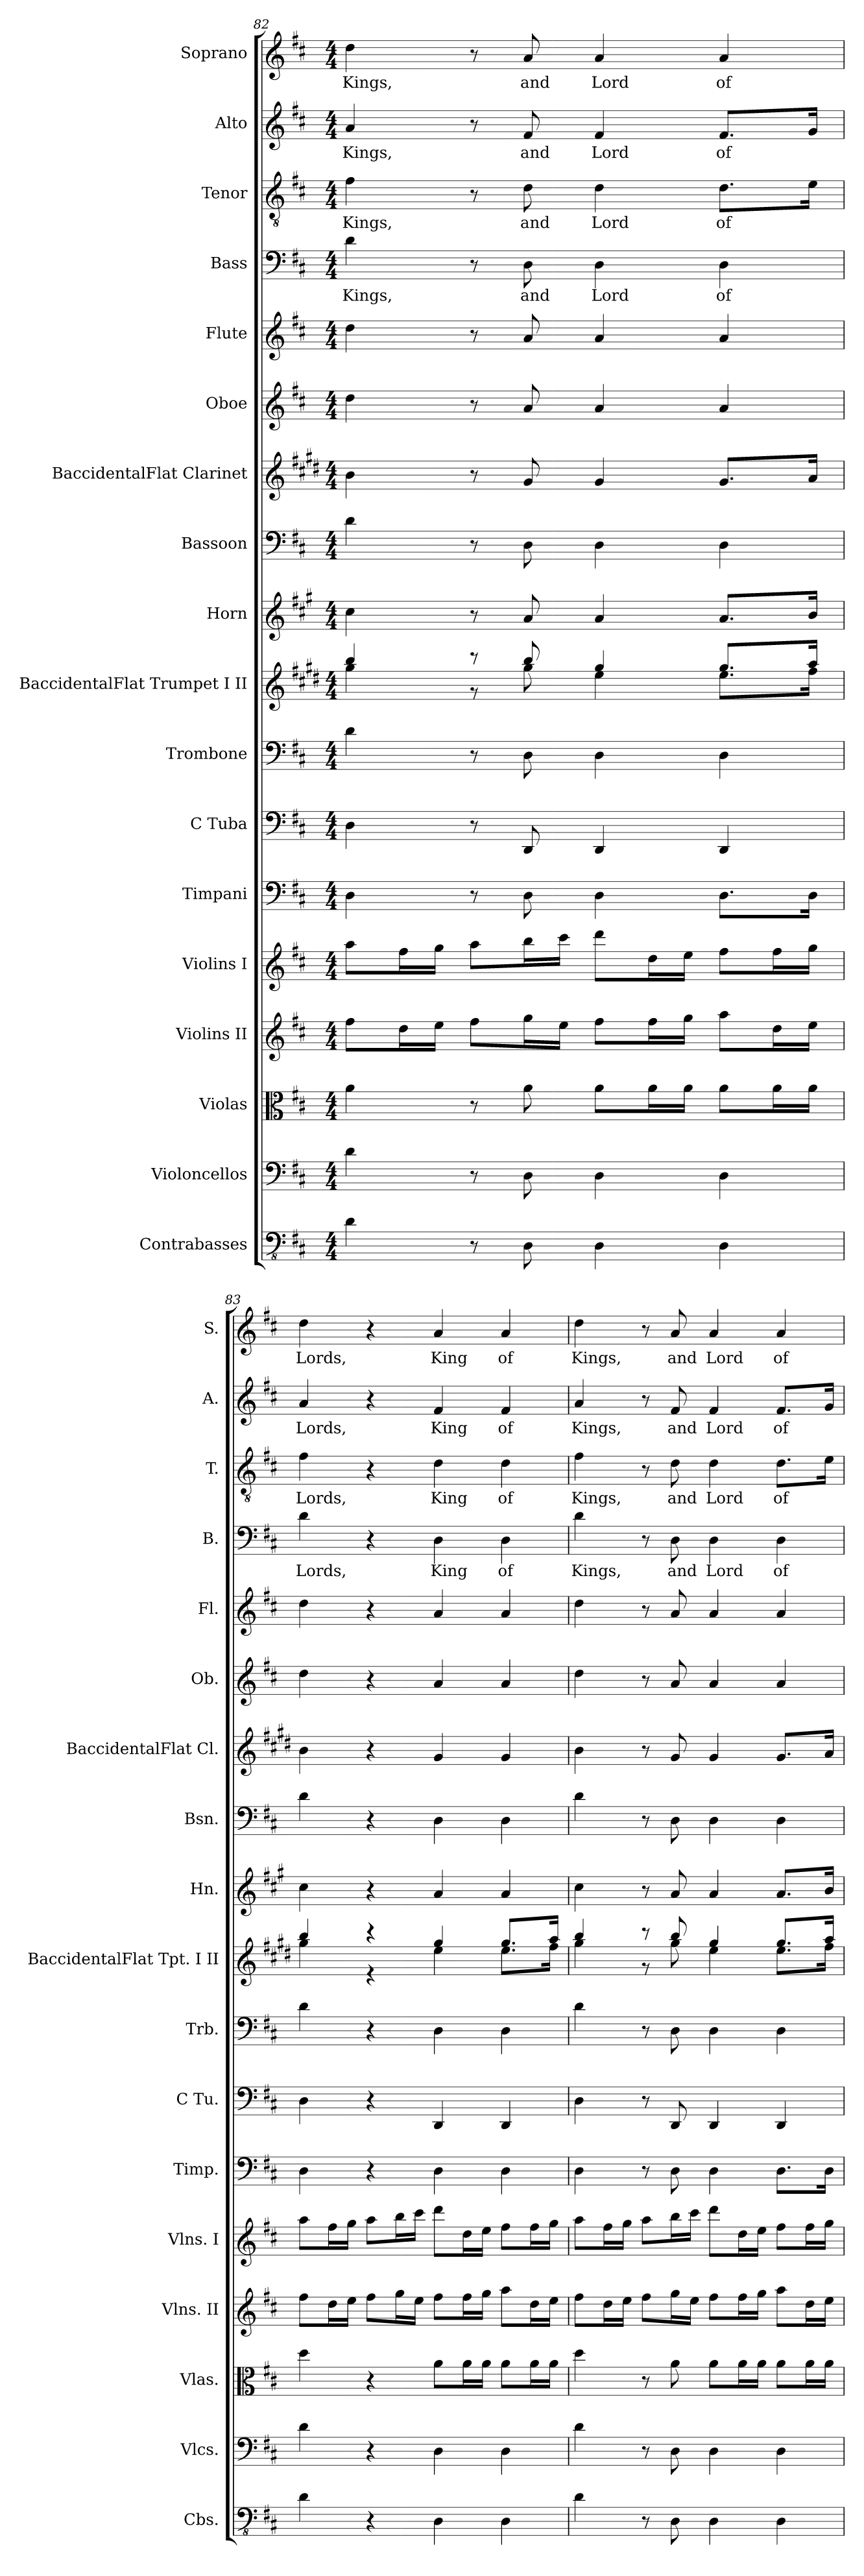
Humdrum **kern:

**kern	**kern	**kern	**kern	**kern	**kern	**kern	**kern	**kern	**kern	**kern	**kern	**kern	**kern	**kern	**text	**kern	**text	**kern	**text	**kern	**text
*part18	*part17	*part16	*part15	*part14	*part13	*part12	*part11	*part10	*part9	*part8	*part7	*part6	*part5	*part4	*part4	*part3	*part3	*part2	*part2	*part1	*part1
*staff18	*staff17	*staff16	*staff15	*staff14	*staff13	*staff12	*staff11	*staff10	*staff9	*staff8	*staff7	*staff6	*staff5	*staff4	*staff4	*staff3	*staff3	*staff2	*staff2	*staff1	*staff1
*I"Contrabasses	*I"Violoncellos	*I"Violas	*I"Violins II	*I"Violins I	*I"Timpani	*I"C Tuba	*I"Trombone	*I"BaccidentalFlat Trumpet I II	*I"Horn	*I"Bassoon	*I"BaccidentalFlat Clarinet	*I"Oboe	*I"Flute	*I"Bass	*	*I"Tenor	*	*I"Alto	*	*I"Soprano	*
*I'Cbs.	*I'Vlcs.	*I'Vlas.	*I'Vlns. II	*I'Vlns. I	*I'Timp.	*I'C Tu.	*I'Trb.	*I'BaccidentalFlat Tpt. I II	*I'Hn.	*I'Bsn.	*I'BaccidentalFlat Cl.	*I'Ob.	*I'Fl.	*I'B.	*	*I'T.	*	*I'A.	*	*I'S.	*
!!LO:PB:g=z
*clefFv4	*clefF4	*clefC3	*clefG2	*clefG2	*clefF4	*clefF4	*clefF4	*clefG2	*clefG2	*clefF4	*clefG2	*clefG2	*clefG2	*clefF4	*	*clefGv2	*	*clefG2	*	*clefG2	*
*	*	*	*	*	*	*	*	*ITrd1c2	*ITrd4c7	*	*ITrd1c2	*	*	*	*	*	*	*	*	*	*
*k[f#c#]	*k[f#c#]	*k[f#c#]	*k[f#c#]	*k[f#c#]	*k[f#c#]	*k[f#c#]	*k[f#c#]	*k[f#c#]	*k[f#c#]	*k[f#c#]	*k[f#c#]	*k[f#c#]	*k[f#c#]	*k[f#c#]	*	*k[f#c#]	*	*k[f#c#]	*	*k[f#c#]	*
*M4/4	*M4/4	*M4/4	*M4/4	*M4/4	*M4/4	*M4/4	*M4/4	*M4/4	*M4/4	*M4/4	*M4/4	*M4/4	*M4/4	*M4/4	*	*M4/4	*	*M4/4	*	*M4/4	*
=82	=82	=82	=82	=82	=82	=82	=82	=82	=82	=82	=82	=82	=82	=82	=82	=82	=82	=82	=82	=82	=82
*	*	*	*	*	*	*	*	*^	*	*	*	*	*	*	*	*	*	*	*	*	*
!	!	!	!	!	!	!	!	!	!	!	!	!	!	!	!	!LO:LY:b	!	!LO:LY:b	!	!LO:LY:b	!	!LO:LY:b
4D\	4d\	4a\	8ff#\L	8aa\L	4D\	4D\	4d\	4aa/	4ff#\	4f#\	4d\	4a\	4dd\	4dd\	4d\	Kings,	4f#\	Kings,	4a/	Kings,	4dd\	Kings,
.	.	.	16dd\L	16ff#\L	.	.	.	.	.	.	.	.	.	.	.	.	.	.	.	.	.	.
.	.	.	16ee\JJ	16gg\JJ	.	.	.	.	.	.	.	.	.	.	.	.	.	.	.	.	.	.
8r	8r	8r	8ff#\L	8aa\L	8r	8r	8r	8r	8r	8r	8r	8r	8r	8r	8r	.	8r	.	8r	.	8r	.
!	!	!	!	!	!	!	!	!	!	!	!	!	!	!	!	!LO:LY:b	!	!LO:LY:b	!	!LO:LY:b	!	!LO:LY:b
8DD\	8D\	8a\	16gg\L	16bb\L	8D\	8DD/	8D\	8aa/	8ff#\	8d/	8D\	8f#/	8a/	8a/	8D\	and	8d\	and	8f#/	and	8a/	and
.	.	.	16ee\JJ	16ccc#\JJ	.	.	.	.	.	.	.	.	.	.	.	.	.	.	.	.	.	.
!	!	!	!	!	!	!	!	!	!	!	!	!	!	!	!	!LO:LY:b	!	!LO:LY:b	!	!LO:LY:b	!	!LO:LY:b
4DD\	4D\	8a\L	8ff#\L	8ddd\L	4D\	4DD/	4D\	4ff#/	4dd\	4d/	4D\	4f#/	4a/	4a/	4D\	Lord	4d\	Lord	4f#/	Lord	4a/	Lord
.	.	16a\L	16ff#\L	16dd\L	.	.	.	.	.	.	.	.	.	.	.	.	.	.	.	.	.	.
.	.	16a\JJ	16gg\JJ	16ee\JJ	.	.	.	.	.	.	.	.	.	.	.	.	.	.	.	.	.	.
!	!	!	!	!	!	!	!	!	!	!	!	!	!	!	!	!LO:LY:b	!	!LO:LY:b	!	!LO:LY:b	!	!LO:LY:b
4DD\	4D\	8a\L	8aa\L	8ff#\L	8.D\L	4DD/	4D\	8.ff#/L	8.dd\L	8.d/L	4D\	8.f#/L	4a/	4a/	4D\	of	8.d\L	of	8.f#/L	of	4a/	of
.	.	16a\L	16dd\L	16ff#\L	.	.	.	.	.	.	.	.	.	.	.	.	.	.	.	.	.	.
.	.	16a\JJ	16ee\JJ	16gg\JJ	16D\Jk	.	.	16gg/Jk	16ee\Jk	16e/Jk	.	16g/Jk	.	.	.	.	16e\Jk	.	16g/Jk	.	.	.
=83	=83	=83	=83	=83	=83	=83	=83	=83	=83	=83	=83	=83	=83	=83	=83	=83	=83	=83	=83	=83	=83	=83
!	!	!	!	!	!	!	!	!	!	!	!	!	!	!	!	!LO:LY:b	!	!LO:LY:b	!	!LO:LY:b	!	!LO:LY:b
4D\	4d\	4dd\	8ff#\L	8aa\L	4D\	4D\	4d\	4aa/	4ff#\	4f#\	4d\	4a\	4dd\	4dd\	4d\	Lords,	4f#\	Lords,	4a/	Lords,	4dd\	Lords,
.	.	.	16dd\L	16ff#\L	.	.	.	.	.	.	.	.	.	.	.	.	.	.	.	.	.	.
.	.	.	16ee\JJ	16gg\JJ	.	.	.	.	.	.	.	.	.	.	.	.	.	.	.	.	.	.
4r	4r	4r	8ff#\L	8aa\L	4r	4r	4r	4r	4r	4r	4r	4r	4r	4r	4r	.	4r	.	4r	.	4r	.
.	.	.	16gg\L	16bb\L	.	.	.	.	.	.	.	.	.	.	.	.	.	.	.	.	.	.
.	.	.	16ee\JJ	16ccc#\JJ	.	.	.	.	.	.	.	.	.	.	.	.	.	.	.	.	.	.
!	!	!	!	!	!	!	!	!	!	!	!	!	!	!	!	!LO:LY:b	!	!LO:LY:b	!	!LO:LY:b	!	!LO:LY:b
4DD\	4D\	8a\L	8ff#\L	8ddd\L	4D\	4DD/	4D\	4ff#/	4dd\	4d/	4D\	4f#/	4a/	4a/	4D\	King	4d\	King	4f#/	King	4a/	King
.	.	16a\L	16ff#\L	16dd\L	.	.	.	.	.	.	.	.	.	.	.	.	.	.	.	.	.	.
.	.	16a\JJ	16gg\JJ	16ee\JJ	.	.	.	.	.	.	.	.	.	.	.	.	.	.	.	.	.	.
!	!	!	!	!	!	!	!	!	!	!	!	!	!	!	!	!LO:LY:b	!	!LO:LY:b	!	!LO:LY:b	!	!LO:LY:b
4DD\	4D\	8a\L	8aa\L	8ff#\L	4D\	4DD/	4D\	8.ff#/L	8.dd\L	4d/	4D\	4f#/	4a/	4a/	4D\	of	4d\	of	4f#/	of	4a/	of
.	.	16a\L	16dd\L	16ff#\L	.	.	.	.	.	.	.	.	.	.	.	.	.	.	.	.	.	.
.	.	16a\JJ	16ee\JJ	16gg\JJ	.	.	.	16gg/Jk	16ee\Jk	.	.	.	.	.	.	.	.	.	.	.	.	.
=84	=84	=84	=84	=84	=84	=84	=84	=84	=84	=84	=84	=84	=84	=84	=84	=84	=84	=84	=84	=84	=84	=84
!	!	!	!	!	!	!	!	!	!	!	!	!	!	!	!	!LO:LY:b	!	!LO:LY:b	!	!LO:LY:b	!	!LO:LY:b
4D\	4d\	4dd\	8ff#\L	8aa\L	4D\	4D\	4d\	4aa/	4ff#\	4f#\	4d\	4a\	4dd\	4dd\	4d\	Kings,	4f#\	Kings,	4a/	Kings,	4dd\	Kings,
.	.	.	16dd\L	16ff#\L	.	.	.	.	.	.	.	.	.	.	.	.	.	.	.	.	.	.
.	.	.	16ee\JJ	16gg\JJ	.	.	.	.	.	.	.	.	.	.	.	.	.	.	.	.	.	.
8r	8r	8r	8ff#\L	8aa\L	8r	8r	8r	8r	8r	8r	8r	8r	8r	8r	8r	.	8r	.	8r	.	8r	.
!	!	!	!	!	!	!	!	!	!	!	!	!	!	!	!	!LO:LY:b	!	!LO:LY:b	!	!LO:LY:b	!	!LO:LY:b
8DD\	8D\	8a\	16gg\L	16bb\L	8D\	8DD/	8D\	8aa/	8ff#\	8d/	8D\	8f#/	8a/	8a/	8D\	and	8d\	and	8f#/	and	8a/	and
.	.	.	16ee\JJ	16ccc#\JJ	.	.	.	.	.	.	.	.	.	.	.	.	.	.	.	.	.	.
!	!	!	!	!	!	!	!	!	!	!	!	!	!	!	!	!LO:LY:b	!	!LO:LY:b	!	!LO:LY:b	!	!LO:LY:b
4DD\	4D\	8a\L	8ff#\L	8ddd\L	4D\	4DD/	4D\	4ff#/	4dd\	4d/	4D\	4f#/	4a/	4a/	4D\	Lord	4d\	Lord	4f#/	Lord	4a/	Lord
.	.	16a\L	16ff#\L	16dd\L	.	.	.	.	.	.	.	.	.	.	.	.	.	.	.	.	.	.
.	.	16a\JJ	16gg\JJ	16ee\JJ	.	.	.	.	.	.	.	.	.	.	.	.	.	.	.	.	.	.
!	!	!	!	!	!	!	!	!	!	!	!	!	!	!	!	!LO:LY:b	!	!LO:LY:b	!	!LO:LY:b	!	!LO:LY:b
4DD\	4D\	8a\L	8aa\L	8ff#\L	8.D\L	4DD/	4D\	8.ff#/L	8.dd\L	8.d/L	4D\	8.f#/L	4a/	4a/	4D\	of	8.d\L	of	8.f#/L	of	4a/	of
.	.	16a\L	16dd\L	16ff#\L	.	.	.	.	.	.	.	.	.	.	.	.	.	.	.	.	.	.
.	.	16a\JJ	16ee\JJ	16gg\JJ	16D\Jk	.	.	16gg/Jk	16ee\Jk	16e/Jk	.	16g/Jk	.	.	.	.	16e\Jk	.	16g/Jk	.	.	.
*	*	*	*	*	*	*	*	*v	*v	*	*	*	*	*	*	*	*	*	*	*	*	*
=	=	=	=	=	=	=	=	=	=	=	=	=	=	=	=	=	=	=	=	=	=
*-	*-	*-	*-	*-	*-	*-	*-	*-	*-	*-	*-	*-	*-	*-	*-	*-	*-	*-	*-	*-	*-
